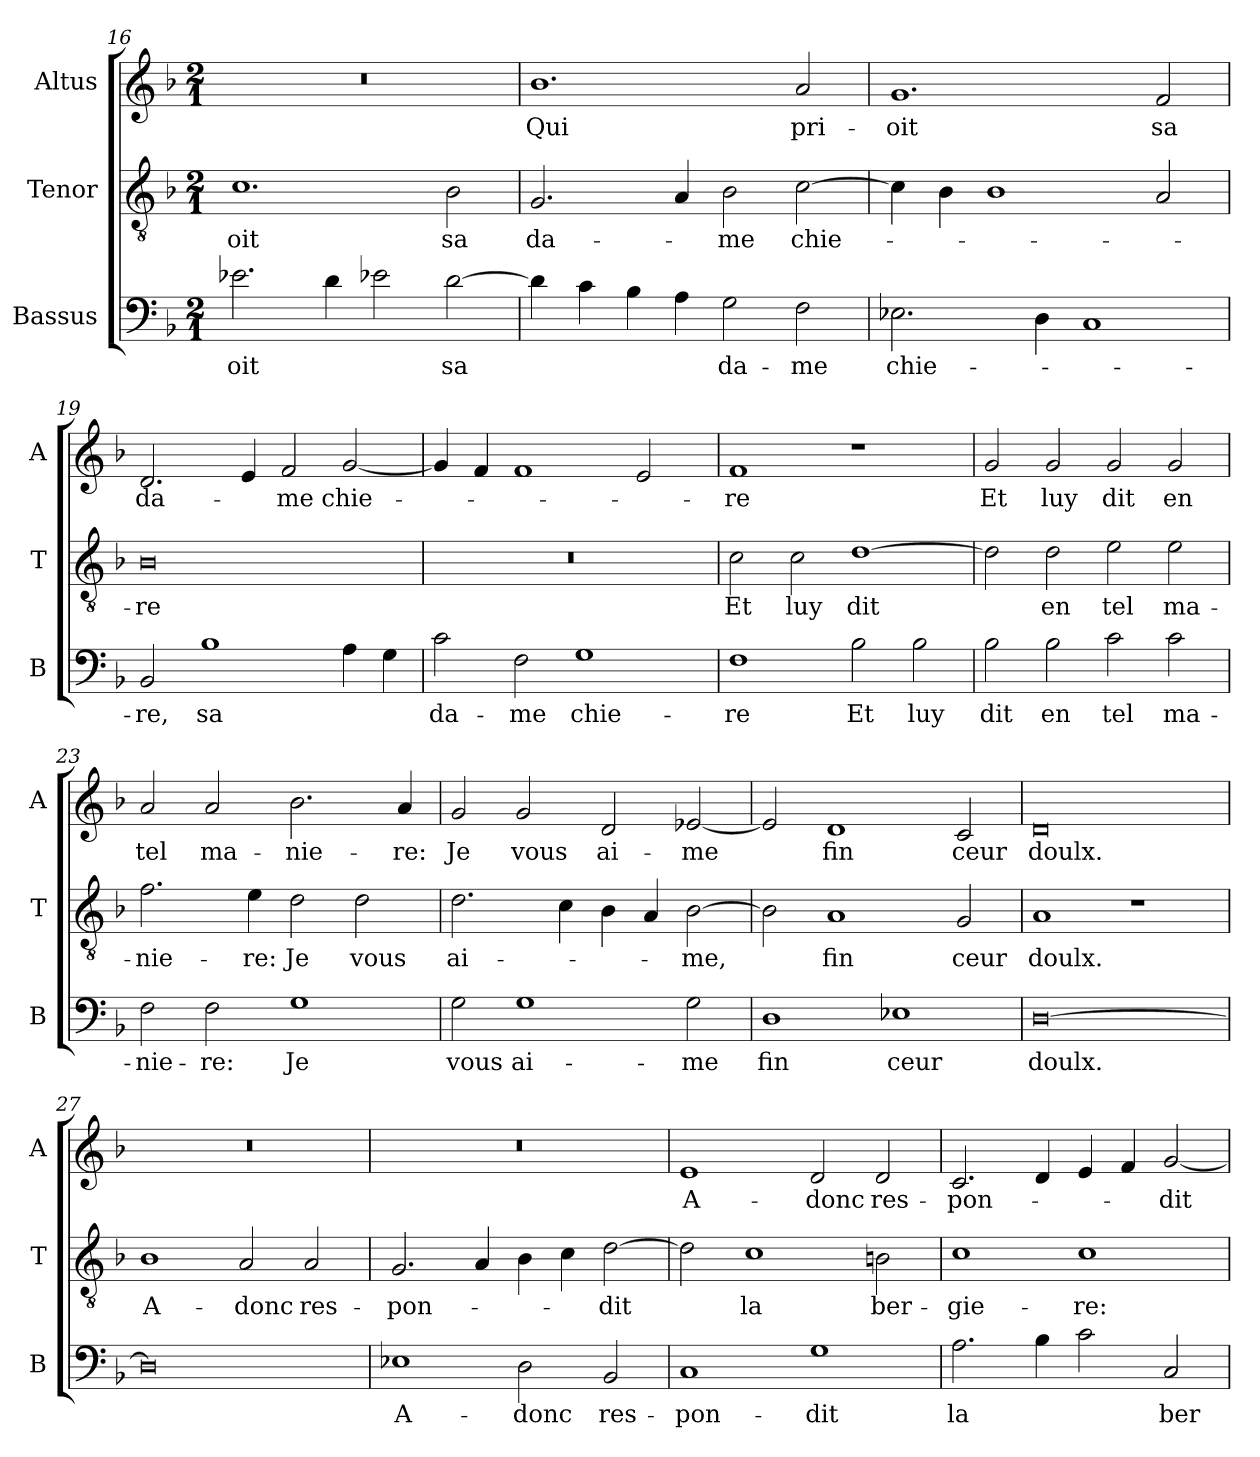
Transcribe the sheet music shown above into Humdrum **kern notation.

**kern	**text	**kern	**text	**kern	**text
*part3	*part3	*part2	*part2	*part1	*part1
*staff3	*staff3	*staff2	*staff2	*staff1	*staff1
*I"Bassus	*	*I"Tenor	*	*I"Altus	*
*I'B	*	*I'T	*	*I'A	*
*clefF4	*	*clefGv2	*	*clefG2	*
*k[b-]	*	*k[b-]	*	*k[b-]	*
*M2/1	*	*M2/1	*	*M2/1	*
=16	=16	=16	=16	=16	=16
2.e-X\	-oit	1.c	-oit	0r	.
4d\	.	.	.	.	.
2e-X\	.	.	.	.	.
[2d\	sa	2B-\	sa	.	.
=17	=17	=17	=17	=17	=17
4d\]	.	2.G/	da-	1.b-	Qui
4c\	.	.	.	.	.
4B-\	.	.	.	.	.
4A\	.	4A/	.	.	.
2G\	da-	2B-\	-me	.	.
2F\	-me	[2c\	chie-	2a/	pri-
=18	=18	=18	=18	=18	=18
2.E-X\	chie-	4c\]	.	1.g	-oit
.	.	4B-\	.	.	.
.	.	1B-	.	.	.
4D\	.	.	.	.	.
1C	.	.	.	.	.
.	.	2A/	.	2f/	sa
=19	=19	=19	=19	=19	=19
2BB-/	-re,	0B-	-re	2.d/	da-
1B-	sa	.	.	.	.
.	.	.	.	4e/	.
.	.	.	.	2f/	-me
4A\	.	.	.	[2g/	chie-
4G\	.	.	.	.	.
=20	=20	=20	=20	=20	=20
2c\	da-	0r	.	4g/]	.
.	.	.	.	4f/	.
2F\	-me	.	.	1f	.
1G	chie-	.	.	.	.
.	.	.	.	2e/	.
=21	=21	=21	=21	=21	=21
1F	-re	2c\	Et	1f	-re
.	.	2c\	luy	.	.
2B-\	Et	[1d	dit	1r	.
2B-\	luy	.	.	.	.
=22	=22	=22	=22	=22	=22
2B-\	dit	2d\]	.	2g/	Et
2B-\	en	2d\	en	2g/	luy
2c\	tel	2e\	tel	2g/	dit
2c\	ma-	2e\	ma-	2g/	en
=23	=23	=23	=23	=23	=23
2F\	-nie-	2.f\	-nie-	2a/	tel
2F\	-re:	.	.	2a/	ma-
.	.	4e\	-re:	.	.
1G	Je	2d\	Je	2.b-\	-nie-
.	.	2d\	vous	.	.
.	.	.	.	4a/	-re:
=24	=24	=24	=24	=24	=24
2G\	vous	2.d\	ai-	2g/	Je
1G	ai-	.	.	2g/	vous
.	.	4c\	.	.	.
.	.	4B-\	.	2d/	ai-
.	.	4A/	.	.	.
2G\	-me	[2B-\	-me,	[2e-X/	-me
=25	=25	=25	=25	=25	=25
1D	fin	2B-\]	.	2e-/]	.
.	.	1A	fin	1d	fin
1E-X	ceur	.	.	.	.
.	.	2G/	ceur	2c/	ceur
=26	=26	=26	=26	=26	=26
[0D	doulx.	1A	doulx.	0d	doulx.
.	.	1r	.	.	.
=27	=27	=27	=27	=27	=27
0D]	.	1B-	A-	0r	.
.	.	2A/	-donc	.	.
.	.	2A/	res-	.	.
=28	=28	=28	=28	=28	=28
1E-X	A-	2.G/	-pon-	0r	.
.	.	4A/	.	.	.
2D\	-donc	4B-\	.	.	.
.	.	4c\	.	.	.
2BB-/	res-	[2d\	-dit	.	.
=29	=29	=29	=29	=29	=29
1C	-pon-	2d\]	.	1e	A-
.	.	1c	la	.	.
1G	-dit	.	.	2d/	-donc
.	.	2Bn\	ber-	2d/	res-
=30	=30	=30	=30	=30	=30
2.A\	la	1c	-gie-	2.c/	-pon-
4B-\	.	.	.	4d/	.
2c\	.	1c	-re:	4e/	.
.	.	.	.	4f/	.
2C/	ber-	.	.	[2g/	-dit
=	=	=	=	=	=
*-	*-	*-	*-	*-	*-
